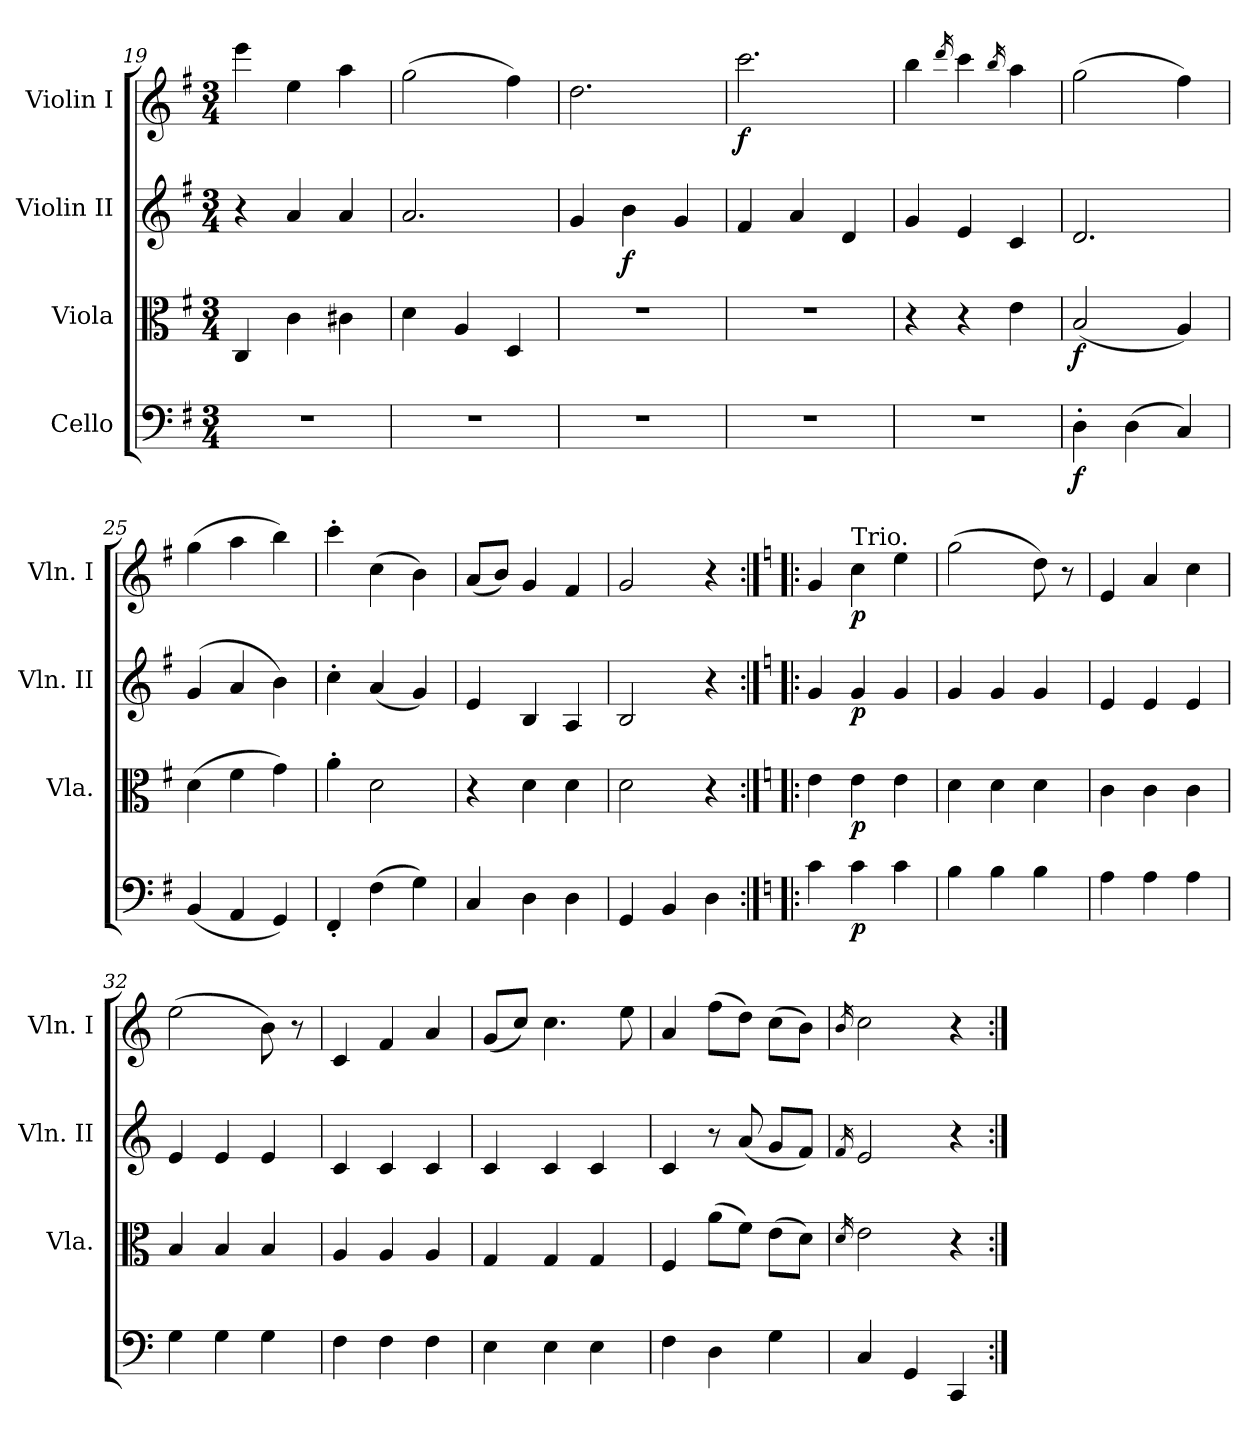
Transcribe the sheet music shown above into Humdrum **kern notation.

**kern	**dynam	**kern	**dynam	**kern	**dynam	**kern	**dynam
*part4	*part4	*part3	*part3	*part2	*part2	*part1	*part1
*staff4	*staff4	*staff3	*staff3	*staff2	*staff2	*staff1	*staff1
*I"Cello	*	*I"Viola	*	*I"Violin II	*	*I"Violin I	*
*	*	*I'Vla.	*	*I'Vln. II	*	*I'Vln. I	*
*clefF4	*	*clefC3	*	*clefG2	*	*clefG2	*
*k[f#]	*	*k[f#]	*	*k[f#]	*	*k[f#]	*
*G:	*	*G:	*	*G:	*	*G:	*
*M3/4	*	*M3/4	*	*M3/4	*	*M3/4	*
=19	=19	=19	=19	=19	=19	=19	=19
2.r	.	4C/	.	4r	.	4eee\	.
.	.	4c\	.	4a/	.	4ee\	.
.	.	4c#X\	.	4a/	.	4aa\	.
=20	=20	=20	=20	=20	=20	=20	=20
2.r	.	4d\	.	2.a/	.	(2gg\	.
.	.	4A/	.	.	.	.	.
.	.	4D/	.	.	.	4ff#\)	.
=21	=21	=21	=21	=21	=21	=21	=21
2.r	.	2.r	.	4g/	.	2.dd\	.
!	!	!	!	!	!LO:DY:b	!	!
.	.	.	.	4b\	f	.	.
.	.	.	.	4g/	.	.	.
=22	=22	=22	=22	=22	=22	=22	=22
!	!	!	!	!	!	!	!LO:DY:b
2.r	.	2.r	.	4f#/	.	2.ccc\	f
.	.	.	.	4a/	.	.	.
.	.	.	.	4d/	.	.	.
=23	=23	=23	=23	=23	=23	=23	=23
2.r	.	4r	.	4g/	.	4bb\	.
.	.	.	.	.	.	16qddd/	.
.	.	4r	.	4e/	.	4ccc\	.
.	.	.	.	.	.	16qbb/	.
.	.	4e\	.	4c/	.	4aa\	.
=24	=24	=24	=24	=24	=24	=24	=24
!	!LO:DY:b	!	!LO:DY:b	!	!	!	!
4D'\	f	(2B/	f	2.d/	.	(2gg\	.
(4D\	.	.	.	.	.	.	.
4C/)	.	4A/)	.	.	.	4ff#\)	.
=25	=25	=25	=25	=25	=25	=25	=25
(4BB/	.	(4d\	.	(4g/	.	(4gg\	.
4AA/	.	4f#\	.	4a/	.	4aa\	.
4GG/)	.	4g\)	.	4b\)	.	4bb\)	.
=26	=26	=26	=26	=26	=26	=26	=26
4FF#'/	.	4a'\	.	4cc'\	.	4ccc'\	.
(4F#\	.	2d\	.	(4a/	.	(4cc\	.
4G\)	.	.	.	4g/)	.	4b\)	.
=27	=27	=27	=27	=27	=27	=27	=27
4C/	.	4r	.	4e/	.	(8a/L	.
.	.	.	.	.	.	8b/J)	.
4D\	.	4d\	.	4B/	.	4g/	.
4D\	.	4d\	.	4A/	.	4f#/	.
=28	=28	=28	=28	=28	=28	=28	=28
4GG/	.	2d\	.	2B/	.	2g/	.
4BB/	.	.	.	.	.	.	.
4D\	.	4r	.	4r	.	4r	.
=29:|!|:	=29:|!|:	=29:|!|:	=29:|!|:	=29:|!|:	=29:|!|:	=29:|!|:	=29:|!|:
*k[]	*	*k[]	*	*k[]	*	*k[]	*
*C:	*	*C:	*	*C:	*	*C:	*
4c\	.	4e\	.	4g/	.	4g/	.
!	!	!	!	!	!	!LO:TX:a:t=Trio.	!
!	!LO:DY:b	!	!LO:DY:b	!	!LO:DY:b	!	!LO:DY:b
4c\	p	4e\	p	4g/	p	4cc\	p
4c\	.	4e\	.	4g/	.	4ee\	.
=30	=30	=30	=30	=30	=30	=30	=30
4B\	.	4d\	.	4g/	.	(2gg\	.
4B\	.	4d\	.	4g/	.	.	.
4B\	.	4d\	.	4g/	.	8dd\)	.
.	.	.	.	.	.	8r	.
=31	=31	=31	=31	=31	=31	=31	=31
4A\	.	4c\	.	4e/	.	4e/	.
4A\	.	4c\	.	4e/	.	4a/	.
4A\	.	4c\	.	4e/	.	4cc\	.
=32	=32	=32	=32	=32	=32	=32	=32
4G\	.	4B/	.	4e/	.	(2ee\	.
4G\	.	4B/	.	4e/	.	.	.
4G\	.	4B/	.	4e/	.	8b\)	.
.	.	.	.	.	.	8r	.
=33	=33	=33	=33	=33	=33	=33	=33
4F\	.	4A/	.	4c/	.	4c/	.
4F\	.	4A/	.	4c/	.	4f/	.
4F\	.	4A/	.	4c/	.	4a/	.
=34	=34	=34	=34	=34	=34	=34	=34
4E\	.	4G/	.	4c/	.	(8g/L	.
.	.	.	.	.	.	8cc/J)	.
4E\	.	4G/	.	4c/	.	4.cc\	.
4E\	.	4G/	.	4c/	.	.	.
.	.	.	.	.	.	8ee\	.
=35	=35	=35	=35	=35	=35	=35	=35
4F\	.	4F/	.	4c/	.	4a/	.
4D\	.	(8a\L	.	8r	.	(8ff\L	.
.	.	8f\J)	.	(8a/	.	8dd\J)	.
4G\	.	(8e\L	.	8g/L	.	(8cc\L	.
.	.	8d\J)	.	8f/J)	.	8b\J)	.
=36	=36	=36	=36	=36	=36	=36	=36
.	.	16qd/	.	16qf/	.	16qb/	.
4C/	.	2e\	.	2e/	.	2cc\	.
4GG/	.	.	.	.	.	.	.
4CC/	.	4r	.	4r	.	4r	.
=:|!	=:|!	=:|!	=:|!	=:|!	=:|!	=:|!	=:|!
*-	*-	*-	*-	*-	*-	*-	*-
